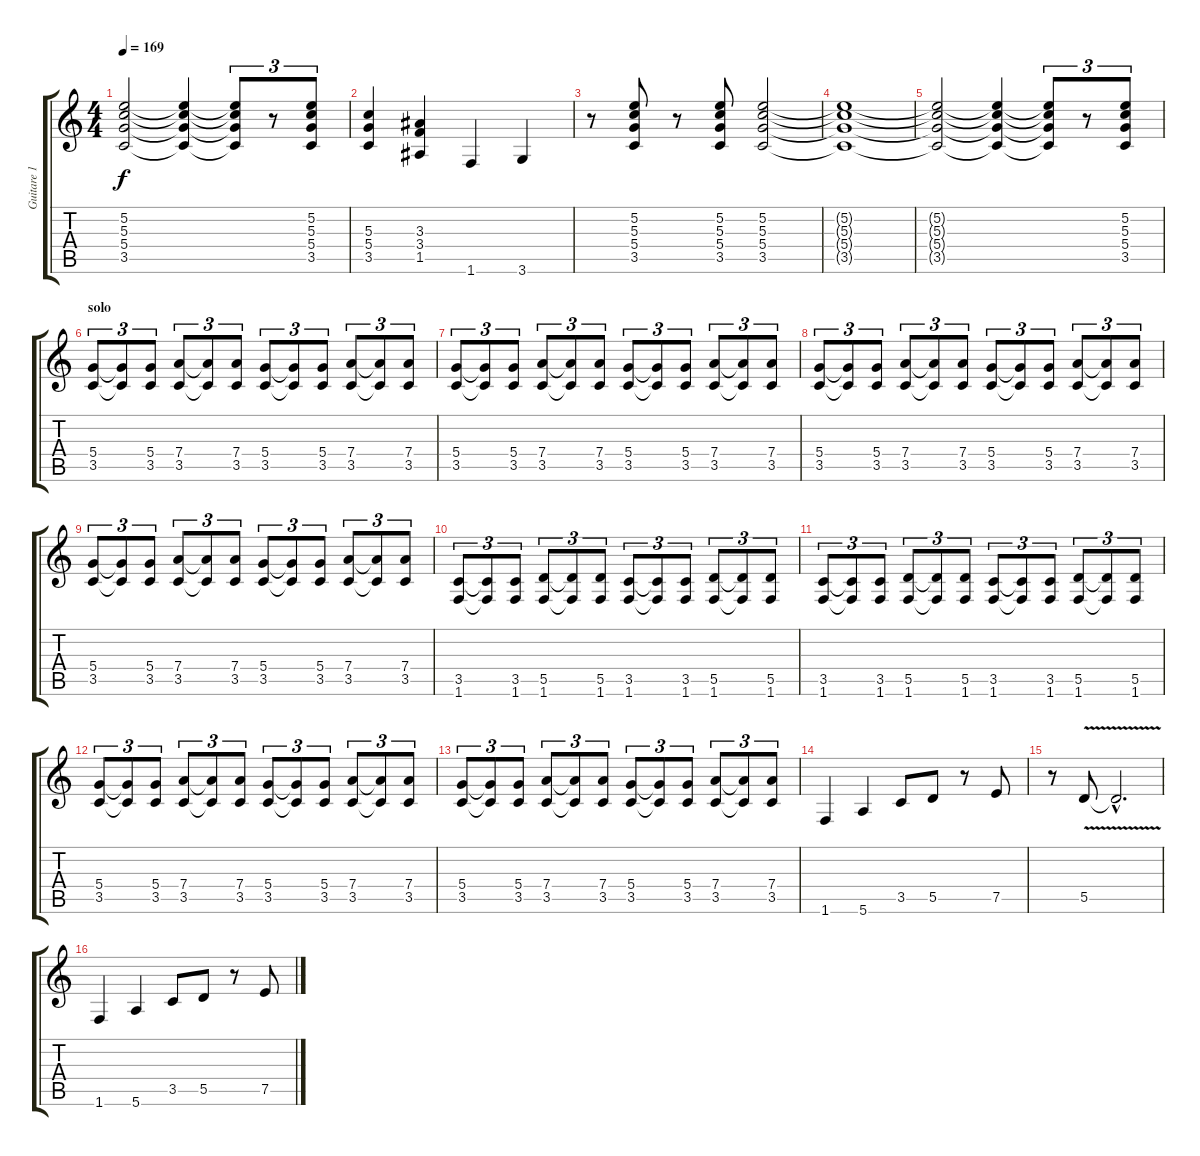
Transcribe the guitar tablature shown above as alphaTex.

\track ("Guitare 1" "Guitare 1") {instrument distortionguitar}
\staff {score tabs}
\tuning (E4 B3 G3 D3 A2 E2) {hide}
\ts (4 4)
\tempo 169
\clef g2
\ks c
(5.2{t} 5.3{t} 5.4{t} 3.5{t}).2{dy f} (5.2{t} 5.3{t} 5.4{t} 3.5{t}).4 (5.2{t} 5.3{t} 5.4{t} 3.5{t}).8{tu (3 2)} r.8{tu (3 2)} (5.2 5.3 5.4 3.5).8{tu (3 2)} |
(5.3 5.4 3.5).4 (3.3 3.4 1.5).4 1.6.4 3.6.4 |
r.8 (5.2 5.3 5.4 3.5).8 r.8 (5.2 5.3 5.4 3.5).8 (5.2 5.3 5.4 3.5).2 |
(5.2{t} 5.3{t} 5.4{t} 3.5{t}).1 |
(5.2{t} 5.3{t} 5.4{t} 3.5{t}).2 (5.2{t} 5.3{t} 5.4{t} 3.5{t}).4 (5.2{t} 5.3{t} 5.4{t} 3.5{t}).8{tu (3 2)} r.8{tu (3 2)} (5.2 5.3 5.4 3.5).8{tu (3 2)} |
\section ("" "solo")
(5.4 3.5).8{tu (3 2)} (5.4{t} 3.5{t}).8{tu (3 2)} (5.4 3.5).8{tu (3 2)} (7.4 3.5).8{tu (3 2)} (7.4{t} 3.5{t}).8{tu (3 2)} (7.4 3.5).8{tu (3 2)} (5.4 3.5).8{tu (3 2)} (5.4{t} 3.5{t}).8{tu (3 2)} (5.4 3.5).8{tu (3 2)} (7.4 3.5).8{tu (3 2)} (7.4{t} 3.5{t}).8{tu (3 2)} (7.4 3.5).8{tu (3 2)} |
(5.4 3.5).8{tu (3 2)} (5.4{t} 3.5{t}).8{tu (3 2)} (5.4 3.5).8{tu (3 2)} (7.4 3.5).8{tu (3 2)} (7.4{t} 3.5{t}).8{tu (3 2)} (7.4 3.5).8{tu (3 2)} (5.4 3.5).8{tu (3 2)} (5.4{t} 3.5{t}).8{tu (3 2)} (5.4 3.5).8{tu (3 2)} (7.4 3.5).8{tu (3 2)} (7.4{t} 3.5{t}).8{tu (3 2)} (7.4 3.5).8{tu (3 2)} |
(5.4 3.5).8{tu (3 2)} (5.4{t} 3.5{t}).8{tu (3 2)} (5.4 3.5).8{tu (3 2)} (7.4 3.5).8{tu (3 2)} (7.4{t} 3.5{t}).8{tu (3 2)} (7.4 3.5).8{tu (3 2)} (5.4 3.5).8{tu (3 2)} (5.4{t} 3.5{t}).8{tu (3 2)} (5.4 3.5).8{tu (3 2)} (7.4 3.5).8{tu (3 2)} (7.4{t} 3.5{t}).8{tu (3 2)} (7.4 3.5).8{tu (3 2)} |
(5.4 3.5).8{tu (3 2)} (5.4{t} 3.5{t}).8{tu (3 2)} (5.4 3.5).8{tu (3 2)} (7.4 3.5).8{tu (3 2)} (7.4{t} 3.5{t}).8{tu (3 2)} (7.4 3.5).8{tu (3 2)} (5.4 3.5).8{tu (3 2)} (5.4{t} 3.5{t}).8{tu (3 2)} (5.4 3.5).8{tu (3 2)} (7.4 3.5).8{tu (3 2)} (7.4{t} 3.5{t}).8{tu (3 2)} (7.4 3.5).8{tu (3 2)} |
(3.5 1.6).8{tu (3 2)} (3.5{t} 1.6{t}).8{tu (3 2)} (3.5 1.6).8{tu (3 2)} (5.5 1.6).8{tu (3 2)} (5.5{t} 1.6{t}).8{tu (3 2)} (5.5 1.6).8{tu (3 2)} (3.5 1.6).8{tu (3 2)} (3.5{t} 1.6{t}).8{tu (3 2)} (3.5 1.6).8{tu (3 2)} (5.5 1.6).8{tu (3 2)} (5.5{t} 1.6{t}).8{tu (3 2)} (5.5 1.6).8{tu (3 2)} |
(3.5 1.6).8{tu (3 2)} (3.5{t} 1.6{t}).8{tu (3 2)} (3.5 1.6).8{tu (3 2)} (5.5 1.6).8{tu (3 2)} (5.5{t} 1.6{t}).8{tu (3 2)} (5.5 1.6).8{tu (3 2)} (3.5 1.6).8{tu (3 2)} (3.5{t} 1.6{t}).8{tu (3 2)} (3.5 1.6).8{tu (3 2)} (5.5 1.6).8{tu (3 2)} (5.5{t} 1.6{t}).8{tu (3 2)} (5.5 1.6).8{tu (3 2)} |
(5.4 3.5).8{tu (3 2)} (5.4{t} 3.5{t}).8{tu (3 2)} (5.4 3.5).8{tu (3 2)} (7.4 3.5).8{tu (3 2)} (7.4{t} 3.5{t}).8{tu (3 2)} (7.4 3.5).8{tu (3 2)} (5.4 3.5).8{tu (3 2)} (5.4{t} 3.5{t}).8{tu (3 2)} (5.4 3.5).8{tu (3 2)} (7.4 3.5).8{tu (3 2)} (7.4{t} 3.5{t}).8{tu (3 2)} (7.4 3.5).8{tu (3 2)} |
(5.4 3.5).8{tu (3 2)} (5.4{t} 3.5{t}).8{tu (3 2)} (5.4 3.5).8{tu (3 2)} (7.4 3.5).8{tu (3 2)} (7.4{t} 3.5{t}).8{tu (3 2)} (7.4 3.5).8{tu (3 2)} (5.4 3.5).8{tu (3 2)} (5.4{t} 3.5{t}).8{tu (3 2)} (5.4 3.5).8{tu (3 2)} (7.4 3.5).8{tu (3 2)} (7.4{t} 3.5{t}).8{tu (3 2)} (7.4 3.5).8{tu (3 2)} |
1.6.4 5.6.4 3.5.8 5.5.8 r.8 7.5.8 |
r.8 5.5{v}.8 5.5{hac t}.2{d} |
1.6.4 5.6.4 3.5.8 5.5.8 r.8 7.5.8
